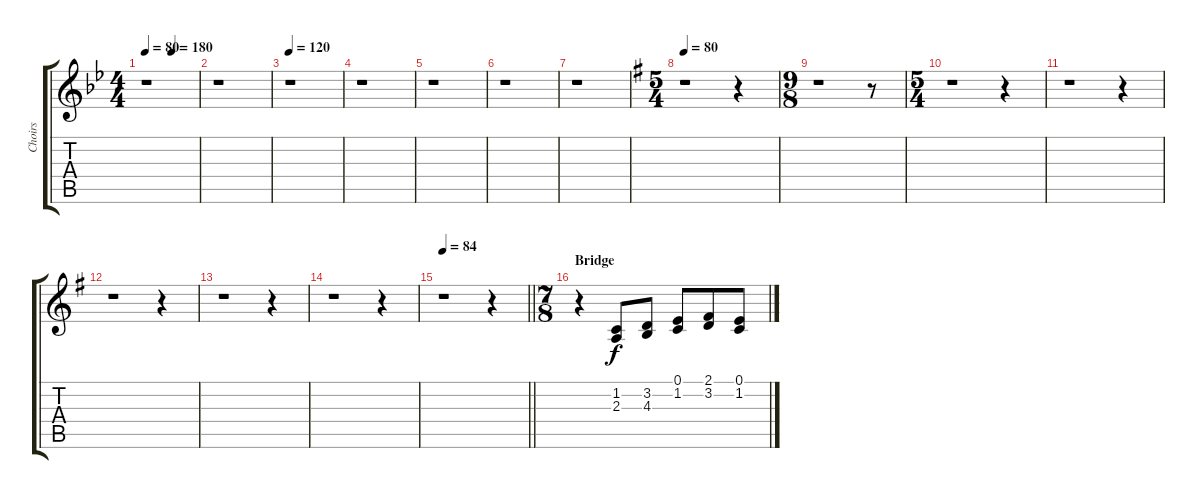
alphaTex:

\track ("Choirs" "Choirs") {instrument synthvoice}
\staff {score tabs}
\tuning (E4 B3 G3 D3 A2 E2) {hide}
\ts (4 4)
\tempo 80
\tempo (180 0.5)
\clef g2
\ks gminor
r.1{dy f} |
r.1 |
\tempo 120
r.1 |
r.1 |
r.1 |
\ks bb
r.1 |
r.1 |
\ts (5 4)
\tempo 80
\ks eminor
r.1 r.4 |
\ts (9 8)
r.1 r.8 |
\ts (5 4)
r.1 r.4 |
r.1 r.4 |
r.1 r.4 |
r.1 r.4 |
r.1 r.4 |
\tempo 84
\barLineRight lightlight
r.1 r.4 |
\ts (7 8)
\section ("" "Bridge")
r.4 (1.2 2.3).8 (3.2 4.3).8 (0.1 1.2).8 (2.1 3.2).8 (0.1 1.2).8
